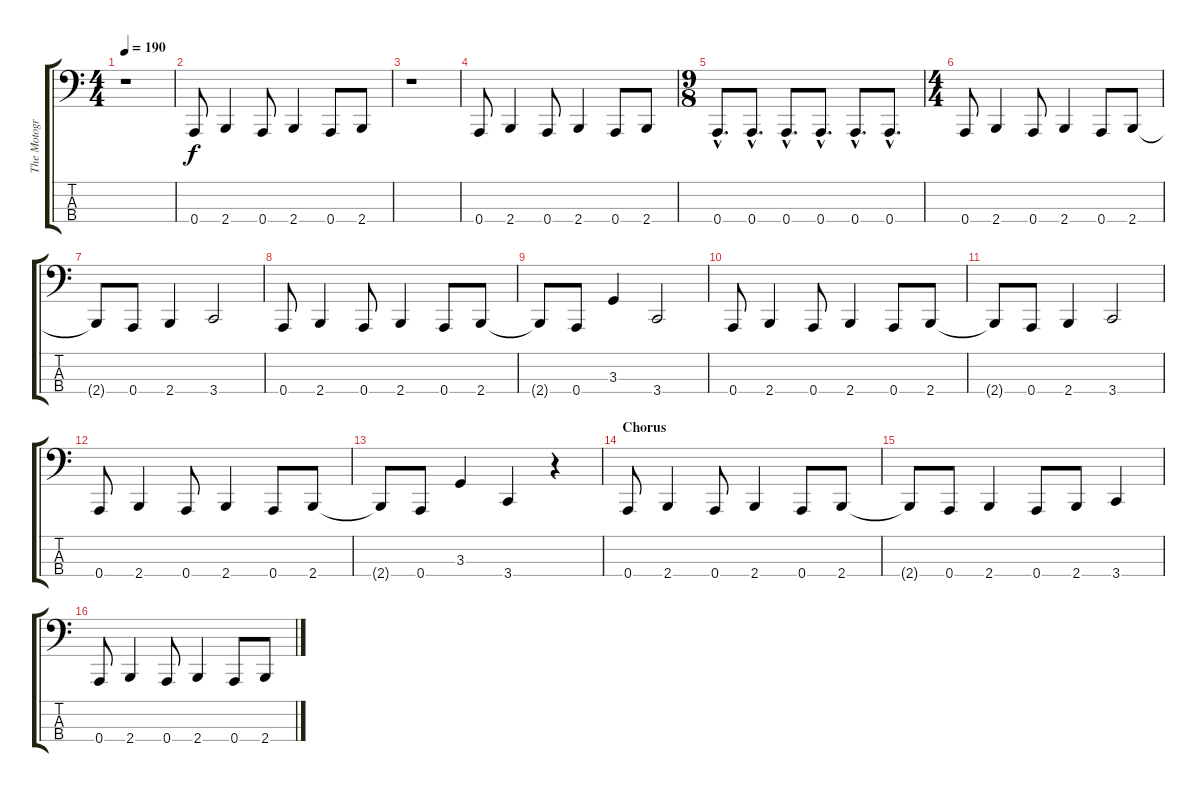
\track ("The Motograter" "The Motogr") {instrument slapbass2}
\staff {score tabs}
\tuning (D2 A1 E1 A0) {hide}
\ts (4 4)
\tempo 190
\clef f4
\ks c
r.1{dy f} |
0.4.8 2.4.4 0.4.8 2.4.4 0.4.8 2.4.8 |
r.1 |
0.4.8 2.4.4 0.4.8 2.4.4 0.4.8 2.4.8 |
\ts (9 8)
0.4{hac}.8{d} 0.4{hac}.8{d} 0.4{hac}.8{d} 0.4{hac}.8{d} 0.4{hac}.8{d} 0.4{hac}.8{d} |
\ts (4 4)
0.4.8 2.4.4 0.4.8 2.4.4 0.4.8 2.4.8 |
2.4{t}.8 0.4.8 2.4.4 3.4.2 |
0.4.8 2.4.4 0.4.8 2.4.4 0.4.8 2.4.8 |
2.4{t}.8 0.4.8 3.3.4 3.4.2 |
0.4.8 2.4.4 0.4.8 2.4.4 0.4.8 2.4.8 |
2.4{t}.8 0.4.8 2.4.4 3.4.2 |
0.4.8 2.4.4 0.4.8 2.4.4 0.4.8 2.4.8 |
2.4{t}.8 0.4.8 3.3.4 3.4.4 r.4 |
\section ("" "Chorus")
0.4.8 2.4.4 0.4.8 2.4.4 0.4.8 2.4.8 |
2.4{t}.8 0.4.8 2.4.4 0.4.8 2.4.8 3.4.4 |
0.4.8 2.4.4 0.4.8 2.4.4 0.4.8 2.4.8
